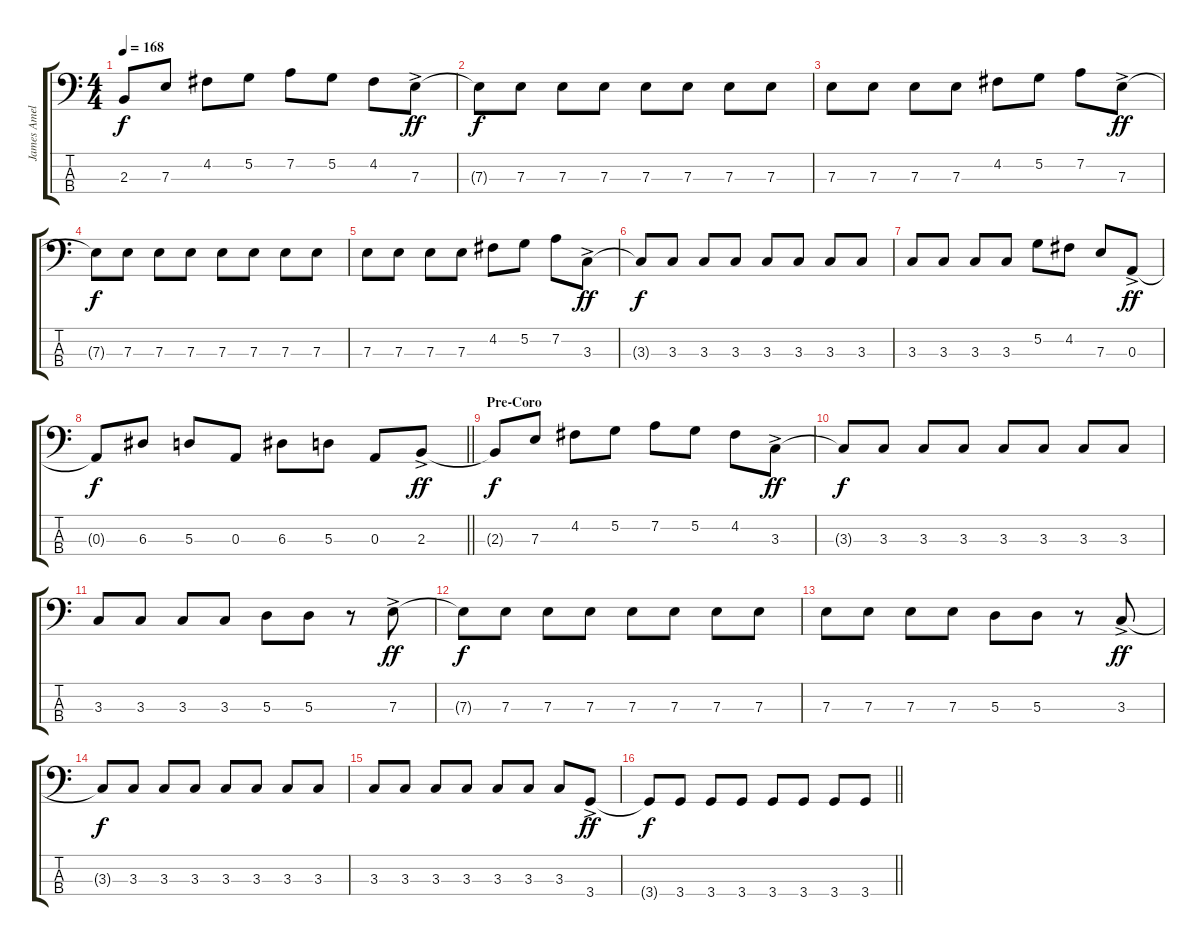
\track ("James Amelio Pulli" "James Amel") {instrument electricbassfinger}
\staff {score tabs}
\tuning (G2 D2 A1 E1) {hide}
\ts (4 4)
\tempo 168
\clef f4
\ks c
2.3{t}.8{dy f} 7.3.8 4.2.8 5.2.8 7.2.8 5.2.8 4.2.8 7.3{ac}.8{dy ff} |
7.3{t}.8{dy f} 7.3.8 7.3.8 7.3.8 7.3.8 7.3.8 7.3.8 7.3.8 |
7.3.8 7.3.8 7.3.8 7.3.8 4.2.8 5.2.8 7.2.8 7.3{ac}.8{dy ff} |
7.3{t}.8{dy f} 7.3.8 7.3.8 7.3.8 7.3.8 7.3.8 7.3.8 7.3.8 |
7.3.8 7.3.8 7.3.8 7.3.8 4.2.8 5.2.8 7.2.8 3.3{ac}.8{dy ff} |
3.3{t}.8{dy f} 3.3.8 3.3.8 3.3.8 3.3.8 3.3.8 3.3.8 3.3.8 |
3.3.8 3.3.8 3.3.8 3.3.8 5.2.8 4.2.8 7.3.8 0.3{ac}.8{dy ff} |
\barLineRight lightlight
0.3{t}.8{dy f} 6.3.8 5.3.8 0.3.8 6.3.8 5.3.8 0.3.8 2.3{ac}.8{dy ff} |
\section ("" "Pre-Coro")
2.3{t}.8{dy f} 7.3.8 4.2.8 5.2.8 7.2.8 5.2.8 4.2.8 3.3{ac}.8{dy ff} |
3.3{t}.8{dy f} 3.3.8 3.3.8 3.3.8 3.3.8 3.3.8 3.3.8 3.3.8 |
3.3.8 3.3.8 3.3.8 3.3.8 5.3.8 5.3.8 r.8 7.3{ac}.8{dy ff} |
7.3{t}.8{dy f} 7.3.8 7.3.8 7.3.8 7.3.8 7.3.8 7.3.8 7.3.8 |
7.3.8 7.3.8 7.3.8 7.3.8 5.3.8 5.3.8 r.8 3.3{ac}.8{dy ff} |
3.3{t}.8{dy f} 3.3.8 3.3.8 3.3.8 3.3.8 3.3.8 3.3.8 3.3.8 |
3.3.8 3.3.8 3.3.8 3.3.8 3.3.8 3.3.8 3.3.8 3.4{ac}.8{dy ff} |
\barLineRight lightlight
3.4{t}.8{dy f} 3.4.8 3.4.8 3.4.8 3.4.8 3.4.8 3.4.8 3.4.8
